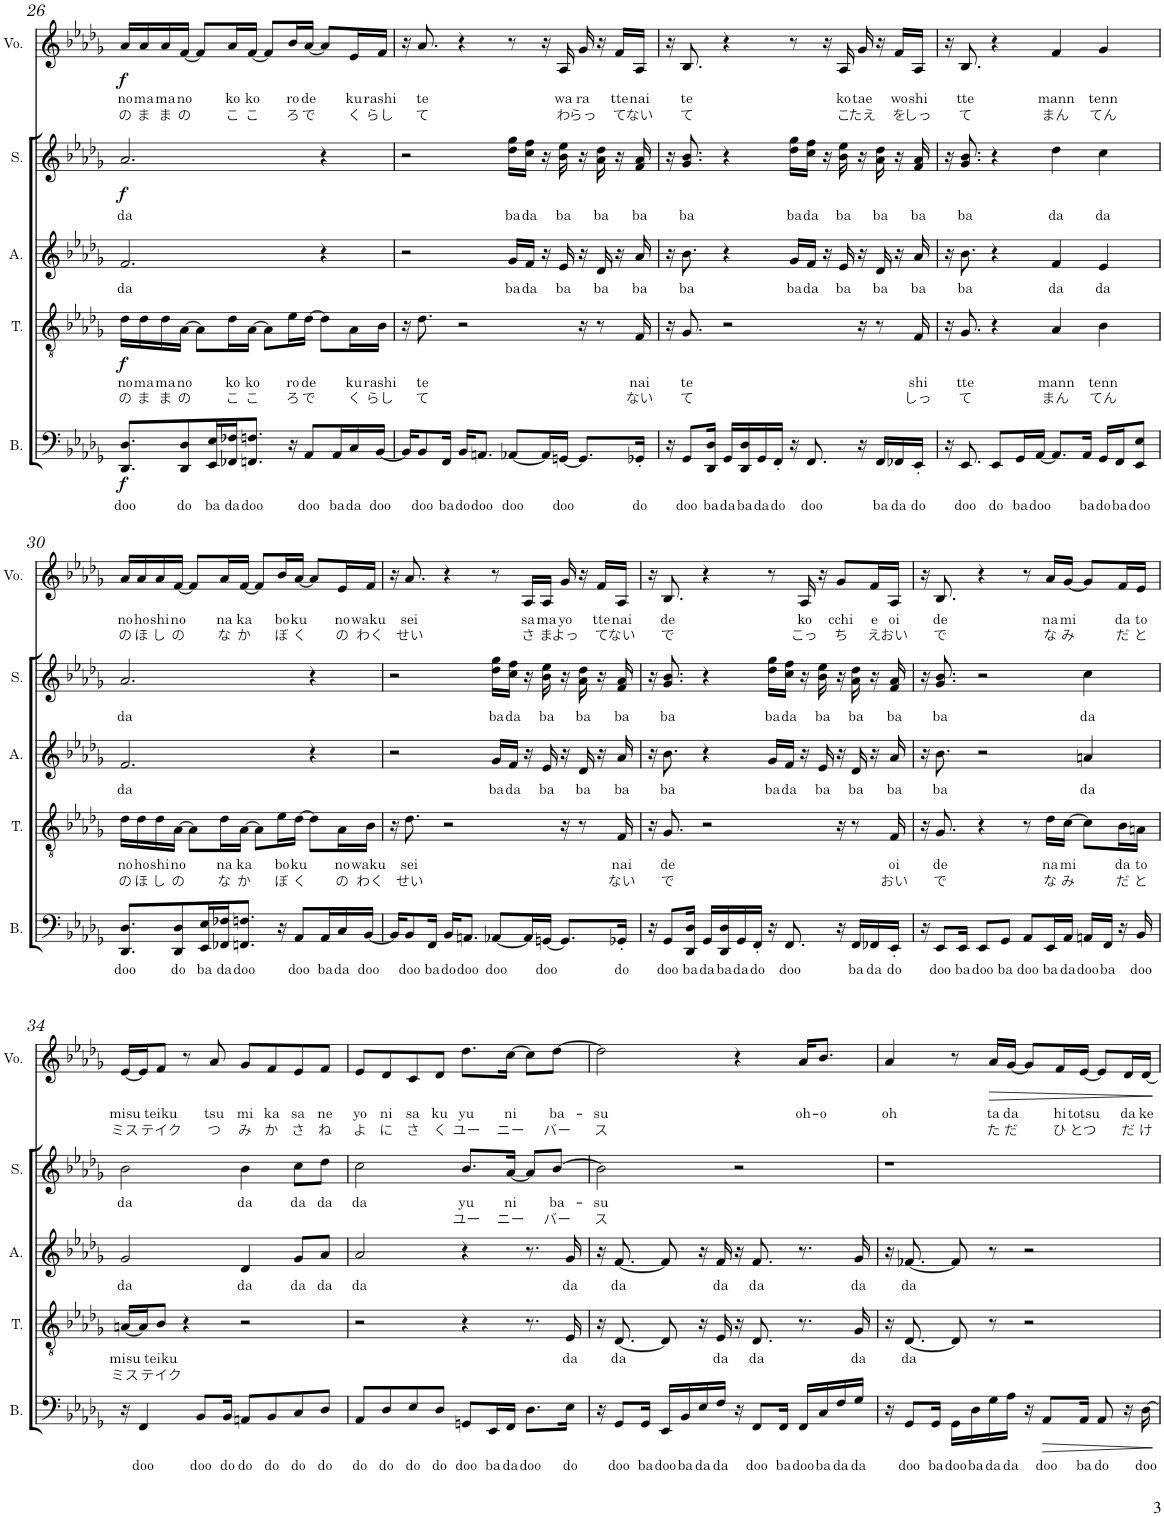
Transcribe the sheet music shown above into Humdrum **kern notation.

**kern	**text	**dynam	**kern	**text	**text	**dynam	**kern	**text	**kern	**text	**text	**dynam	**kern	**text	**text	**dynam
*part5	*part5	*part5	*part4	*part4	*part4	*part4	*part3	*part3	*part2	*part2	*part2	*part2	*part1	*part1	*part1	*part1
*staff5	*staff5	*staff5	*staff4	*staff4	*staff4	*staff4	*staff3	*staff3	*staff2	*staff2	*staff2	*staff2	*staff1	*staff1	*staff1	*staff1
*I"Bass	*	*	*I"Tenor	*	*	*	*I"Alto	*	*I"Soprano	*	*	*	*I"Voice	*	*	*
*I'B.	*	*	*I'T.	*	*	*	*I'A.	*	*I'S.	*	*	*	*I'Vo.	*	*	*
!!LO:PB:g=z
*clefF4	*	*	*clefGv2	*	*	*	*clefG2	*	*clefG2	*	*	*	*clefG2	*	*	*
*k[b-e-a-d-g-]	*	*	*k[b-e-a-d-g-]	*	*	*	*k[b-e-a-d-g-]	*	*k[b-e-a-d-g-]	*	*	*	*k[b-e-a-d-g-]	*	*	*
*M4/4	*	*	*M4/4	*	*	*	*M4/4	*	*M4/4	*	*	*	*M4/4	*	*	*
=26	=26	=26	=26	=26	=26	=26	=26	=26	=26	=26	=26	=26	=26	=26	=26	=26
!	!LO:LY:b	!LO:DY:b	!	!LO:LY:b	!LO:LY:b	!LO:DY:b	!	!LO:LY:b	!	!LO:LY:b	!	!LO:DY:b	!	!LO:LY:b	!LO:LY:b	!LO:DY:b
8.DD-/ 8.D-/L	doo	f	16d-\LL	no	の	f	2.f/	da	2.a-/	da	.	f	16a-/LL	no	の	f
!	!	!	!	!LO:LY:b	!LO:LY:b	!	!	!	!	!	!	!	!	!LO:LY:b	!LO:LY:b	!
.	.	.	16d-\	ma	ま	.	.	.	.	.	.	.	16a-/	ma	ま	.
!	!	!	!	!LO:LY:b	!LO:LY:b	!	!	!	!	!	!	!	!	!LO:LY:b	!LO:LY:b	!
.	.	.	16d-\	ma	ま	.	.	.	.	.	.	.	16a-/	ma	ま	.
!	!LO:LY:b	!	!	!LO:LY:b	!LO:LY:b	!	!	!	!	!	!	!	!	!LO:LY:b	!LO:LY:b	!
8DD-/ 8D-/	do	.	[16A-\JJ	no	の	.	.	.	.	.	.	.	[16f/JJ	no	の	.
.	.	.	8A-\L]	.	.	.	.	.	.	.	.	.	8f/L]	.	.	.
!	!LO:LY:b	!	!	!	!	!	!	!	!	!	!	!	!	!	!	!
16EE-/ 16E-/L	ba	.	.	.	.	.	.	.	.	.	.	.	.	.	.	.
!	!LO:LY:b	!	!	!LO:LY:b	!LO:LY:b	!	!	!	!	!	!	!	!	!LO:LY:b	!LO:LY:b	!
16FF-X/ 16F-X/J	da	.	16d-\L	ko	こ	.	.	.	.	.	.	.	16a-/L	ko	こ	.
!	!LO:LY:b	!	!	!LO:LY:b	!LO:LY:b	!	!	!	!	!	!	!	!	!LO:LY:b	!LO:LY:b	!
8.FFn/ 8.Fn/J	doo	.	[16A-\JJ	ko	こ	.	.	.	.	.	.	.	[16f/JJ	ko	こ	.
.	.	.	8A-\L]	.	.	.	.	.	.	.	.	.	8f/L]	.	.	.
!	!	!	!	!LO:LY:b	!LO:LY:b	!	!	!	!	!	!	!	!	!LO:LY:b	!LO:LY:b	!
16r	.	.	16e-\L	ro	ろ	.	.	.	.	.	.	.	16b-/L	ro	ろ	.
!	!LO:LY:b	!	!	!LO:LY:b	!LO:LY:b	!	!	!	!	!	!	!	!	!LO:LY:b	!LO:LY:b	!
8AA-/L	doo	.	[16d-\JJ	de	で	.	.	.	.	.	.	.	[16a-/JJ	de	で	.
.	.	.	8d-\L]	.	.	.	4r	.	4r	.	.	.	8a-/L]	.	.	.
!	!LO:LY:b	!	!	!	!	!	!	!	!	!	!	!	!	!	!	!
16AA-/L	ba	.	.	.	.	.	.	.	.	.	.	.	.	.	.	.
!	!LO:LY:b	!	!	!LO:LY:b	!LO:LY:b	!	!	!	!	!	!	!	!	!LO:LY:b	!LO:LY:b	!
16C/	da	.	16A-\L	ku	く	.	.	.	.	.	.	.	16e-/L	ku	く	.
!	!LO:LY:b	!	!	!LO:LY:b	!LO:LY:b	!	!	!	!	!	!	!	!	!LO:LY:b	!LO:LY:b	!
[16BB-/JJ	doo	.	16B-\JJ	rashi	らし	.	.	.	.	.	.	.	16f/JJ	rashi	らし	.
=27	=27	=27	=27	=27	=27	=27	=27	=27	=27	=27	=27	=27	=27	=27	=27	=27
16BB-/KL]	.	.	16r	.	.	.	2r	.	2r	.	.	.	16r	.	.	.
!	!LO:LY:b	!	!	!LO:LY:b	!LO:LY:b	!	!	!	!	!	!	!	!	!LO:LY:b	!LO:LY:b	!
8BB-/	doo	.	8.d-\	te	て	.	.	.	.	.	.	.	8.a-/	te	て	.
!	!LO:LY:b	!	!	!	!	!	!	!	!	!	!	!	!	!	!	!
16FF/Jk	ba	.	.	.	.	.	.	.	.	.	.	.	.	.	.	.
!	!LO:LY:b	!	!	!	!	!	!	!	!	!	!	!	!	!	!	!
16BB-/KL	do	.	2r	.	.	.	.	.	.	.	.	.	4r	.	.	.
!	!LO:LY:b	!	!	!	!	!	!	!	!	!	!	!	!	!	!	!
8.AAn/J	doo	.	.	.	.	.	.	.	.	.	.	.	.	.	.	.
!	!LO:LY:b	!	!	!	!	!	!	!LO:LY:b	!	!LO:LY:b	!	!	!	!	!	!
[8AA-X/L	doo	.	.	.	.	.	16g-/LL	ba	16dd-\ 16gg-\LL	ba	.	.	8r	.	.	.
!	!	!	!	!	!	!	!	!LO:LY:b	!	!LO:LY:b	!	!	!	!	!	!
.	.	.	.	.	.	.	16f/JJ	da	16cc\ 16ff\JJ	da	.	.	.	.	.	.
16AA-/L]	.	.	.	.	.	.	16r	.	16r	.	.	.	16r	.	.	.
!	!LO:LY:b	!	!	!	!	!	!	!LO:LY:b	!	!LO:LY:b	!	!	!	!LO:LY:b	!LO:LY:b	!
[16GGn/JJ	doo	.	.	.	.	.	16e-/	ba	16b-\ 16ee-\	ba	.	.	16A-/	wa	わ	.
!	!	!	!	!	!	!	!	!	!	!	!	!	!	!LO:LY:b	!LO:LY:b	!
8.GG/L]	.	.	16r	.	.	.	16r	.	16r	.	.	.	16g-/	ra	らっ	.
!	!	!	!	!	!	!	!	!LO:LY:b	!	!LO:LY:b	!	!	!	!	!	!
.	.	.	8r	.	.	.	16d-/	ba	16a-\ 16dd-\	ba	.	.	16r	.	.	.
!	!	!	!	!	!	!	!	!	!	!	!	!	!	!LO:LY:b	!LO:LY:b	!
.	.	.	.	.	.	.	16r	.	16r	.	.	.	16f/LL	tte	て	.
!	!LO:LY:b	!	!	!LO:LY:b	!LO:LY:b	!	!	!LO:LY:b	!	!LO:LY:b	!	!	!	!LO:LY:b	!LO:LY:b	!
16GG-X'/Jk	do	.	16F/	nai	ない	.	16a-/	ba	16f/ 16a-/	ba	.	.	16A-/JJ	nai	ない	.
=28	=28	=28	=28	=28	=28	=28	=28	=28	=28	=28	=28	=28	=28	=28	=28	=28
16r	.	.	16r	.	.	.	16r	.	16r	.	.	.	16r	.	.	.
!	!LO:LY:b	!	!	!LO:LY:b	!LO:LY:b	!	!	!LO:LY:b	!	!LO:LY:b	!	!	!	!LO:LY:b	!LO:LY:b	!
8GG-/L	doo	.	8.G-/	te	て	.	8.b-\	ba	8.g-/ 8.b-/	ba	.	.	8.B-/	te	て	.
!	!LO:LY:b	!	!	!	!	!	!	!	!	!	!	!	!	!	!	!
16DD-/ 16D-/Jk	ba	.	.	.	.	.	.	.	.	.	.	.	.	.	.	.
!	!LO:LY:b	!	!	!	!	!	!	!	!	!	!	!	!	!	!	!
16GG-/LL	da	.	2r	.	.	.	4r	.	4r	.	.	.	4r	.	.	.
!	!LO:LY:b	!	!	!	!	!	!	!	!	!	!	!	!	!	!	!
16DD-/ 16D-/	ba	.	.	.	.	.	.	.	.	.	.	.	.	.	.	.
!	!LO:LY:b	!	!	!	!	!	!	!	!	!	!	!	!	!	!	!
16GG-/	da	.	.	.	.	.	.	.	.	.	.	.	.	.	.	.
!	!LO:LY:b	!	!	!	!	!	!	!	!	!	!	!	!	!	!	!
16FF'/JJ	do	.	.	.	.	.	.	.	.	.	.	.	.	.	.	.
!	!	!	!	!	!	!	!	!LO:LY:b	!	!LO:LY:b	!	!	!	!	!	!
16r	.	.	.	.	.	.	16g-/LL	ba	16dd-\ 16gg-\LL	ba	.	.	8r	.	.	.
!	!LO:LY:b	!	!	!	!	!	!	!LO:LY:b	!	!LO:LY:b	!	!	!	!	!	!
8.FF/	doo	.	.	.	.	.	16f/JJ	da	16cc\ 16ff\JJ	da	.	.	.	.	.	.
.	.	.	.	.	.	.	16r	.	16r	.	.	.	16r	.	.	.
!	!	!	!	!	!	!	!	!LO:LY:b	!	!LO:LY:b	!	!	!	!LO:LY:b	!LO:LY:b	!
.	.	.	.	.	.	.	16e-/	ba	16b-\ 16ee-\	ba	.	.	16A-/	ko	こ	.
!	!	!	!	!	!	!	!	!	!	!	!	!	!	!LO:LY:b	!LO:LY:b	!
16r	.	.	16r	.	.	.	16r	.	16r	.	.	.	16g-/	tae	たえ	.
!	!LO:LY:b	!	!	!	!	!	!	!LO:LY:b	!	!LO:LY:b	!	!	!	!	!	!
16FF/LL	ba	.	8r	.	.	.	16d-/	ba	16a-\ 16dd-\	ba	.	.	16r	.	.	.
!	!LO:LY:b	!	!	!	!	!	!	!	!	!	!	!	!	!LO:LY:b	!LO:LY:b	!
16FF-X/	da	.	.	.	.	.	16r	.	16r	.	.	.	16f/LL	wo	を	.
!	!LO:LY:b	!	!	!LO:LY:b	!LO:LY:b	!	!	!LO:LY:b	!	!LO:LY:b	!	!	!	!LO:LY:b	!LO:LY:b	!
16EE-'/JJ	do	.	16F/	shi	しっ	.	16a-/	ba	16f/ 16a-/	ba	.	.	16A-/JJ	shi	しっ	.
=29	=29	=29	=29	=29	=29	=29	=29	=29	=29	=29	=29	=29	=29	=29	=29	=29
16r	.	.	16r	.	.	.	16r	.	16r	.	.	.	16r	.	.	.
!	!LO:LY:b	!	!	!LO:LY:b	!LO:LY:b	!	!	!LO:LY:b	!	!LO:LY:b	!	!	!	!LO:LY:b	!LO:LY:b	!
8.EE-/	doo	.	8.G-/	tte	て	.	8.b-\	ba	8.g-/ 8.b-/	ba	.	.	8.B-/	tte	て	.
!	!LO:LY:b	!	!	!	!	!	!	!	!	!	!	!	!	!	!	!
8EE-/L	do	.	4r	.	.	.	4r	.	4r	.	.	.	4r	.	.	.
!	!LO:LY:b	!	!	!	!	!	!	!	!	!	!	!	!	!	!	!
16GG-/L	ba	.	.	.	.	.	.	.	.	.	.	.	.	.	.	.
!	!LO:LY:b	!	!	!	!	!	!	!	!	!	!	!	!	!	!	!
[16AA-/JJ	doo	.	.	.	.	.	.	.	.	.	.	.	.	.	.	.
!	!	!	!	!LO:LY:b	!LO:LY:b	!	!	!LO:LY:b	!	!LO:LY:b	!	!	!	!LO:LY:b	!LO:LY:b	!
8.AA-/L]	.	.	4A-/	mann	まん	.	4f/	da	4dd-\	da	.	.	4f/	mann	まん	.
!	!LO:LY:b	!	!	!	!	!	!	!	!	!	!	!	!	!	!	!
16AA-/Jk	ba	.	.	.	.	.	.	.	.	.	.	.	.	.	.	.
!	!LO:LY:b	!	!	!LO:LY:b	!LO:LY:b	!	!	!LO:LY:b	!	!LO:LY:b	!	!	!	!LO:LY:b	!LO:LY:b	!
16GG-/LL	do	.	4B-\	tenn	てん	.	4e-/	da	4cc\	da	.	.	4g-/	tenn	てん	.
!	!LO:LY:b	!	!	!	!	!	!	!	!	!	!	!	!	!	!	!
16FF/J	ba	.	.	.	.	.	.	.	.	.	.	.	.	.	.	.
!	!LO:LY:b	!	!	!	!	!	!	!	!	!	!	!	!	!	!	!
8EE-/ 8E-/J	doo	.	.	.	.	.	.	.	.	.	.	.	.	.	.	.
!!LO:LB:g=z
=30	=30	=30	=30	=30	=30	=30	=30	=30	=30	=30	=30	=30	=30	=30	=30	=30
!	!LO:LY:b	!	!	!LO:LY:b	!LO:LY:b	!	!	!LO:LY:b	!	!LO:LY:b	!	!	!	!LO:LY:b	!LO:LY:b	!
8.DD-/ 8.D-/L	doo	.	16d-\LL	no	の	.	2.f/	da	2.a-/	da	.	.	16a-/LL	no	の	.
!	!	!	!	!LO:LY:b	!LO:LY:b	!	!	!	!	!	!	!	!	!LO:LY:b	!LO:LY:b	!
.	.	.	16d-\	ho	ほ	.	.	.	.	.	.	.	16a-/	ho	ほ	.
!	!	!	!	!LO:LY:b	!LO:LY:b	!	!	!	!	!	!	!	!	!LO:LY:b	!LO:LY:b	!
.	.	.	16d-\	shi	し	.	.	.	.	.	.	.	16a-/	shi	し	.
!	!LO:LY:b	!	!	!LO:LY:b	!LO:LY:b	!	!	!	!	!	!	!	!	!LO:LY:b	!LO:LY:b	!
8DD-/ 8D-/	do	.	[16A-\JJ	no	の	.	.	.	.	.	.	.	[16f/JJ	no	の	.
.	.	.	8A-\L]	.	.	.	.	.	.	.	.	.	8f/L]	.	.	.
!	!LO:LY:b	!	!	!	!	!	!	!	!	!	!	!	!	!	!	!
16EE-/ 16E-/L	ba	.	.	.	.	.	.	.	.	.	.	.	.	.	.	.
!	!LO:LY:b	!	!	!LO:LY:b	!LO:LY:b	!	!	!	!	!	!	!	!	!LO:LY:b	!LO:LY:b	!
16FF-X/ 16F-X/J	da	.	16d-\L	na	な	.	.	.	.	.	.	.	16a-/L	na	な	.
!	!LO:LY:b	!	!	!LO:LY:b	!LO:LY:b	!	!	!	!	!	!	!	!	!LO:LY:b	!LO:LY:b	!
8.FFn/ 8.Fn/J	doo	.	[16A-\JJ	ka	か	.	.	.	.	.	.	.	[16f/JJ	ka	か	.
.	.	.	8A-\L]	.	.	.	.	.	.	.	.	.	8f/L]	.	.	.
!	!	!	!	!LO:LY:b	!LO:LY:b	!	!	!	!	!	!	!	!	!LO:LY:b	!LO:LY:b	!
16r	.	.	16e-\L	bo	ぼ	.	.	.	.	.	.	.	16b-/L	bo	ぼ	.
!	!LO:LY:b	!	!	!LO:LY:b	!LO:LY:b	!	!	!	!	!	!	!	!	!LO:LY:b	!LO:LY:b	!
8AA-/L	doo	.	[16d-\JJ	ku	く	.	.	.	.	.	.	.	[16a-/JJ	ku	く	.
.	.	.	8d-\L]	.	.	.	4r	.	4r	.	.	.	8a-/L]	.	.	.
!	!LO:LY:b	!	!	!	!	!	!	!	!	!	!	!	!	!	!	!
16AA-/L	ba	.	.	.	.	.	.	.	.	.	.	.	.	.	.	.
!	!LO:LY:b	!	!	!LO:LY:b	!LO:LY:b	!	!	!	!	!	!	!	!	!LO:LY:b	!LO:LY:b	!
16C/	da	.	16A-\L	no	の	.	.	.	.	.	.	.	16e-/L	no	の	.
!	!LO:LY:b	!	!	!LO:LY:b	!LO:LY:b	!	!	!	!	!	!	!	!	!LO:LY:b	!LO:LY:b	!
[16BB-/JJ	doo	.	16B-\JJ	waku	わく	.	.	.	.	.	.	.	16f/JJ	waku	わく	.
=31	=31	=31	=31	=31	=31	=31	=31	=31	=31	=31	=31	=31	=31	=31	=31	=31
16BB-/KL]	.	.	16r	.	.	.	2r	.	2r	.	.	.	16r	.	.	.
!	!LO:LY:b	!	!	!LO:LY:b	!LO:LY:b	!	!	!	!	!	!	!	!	!LO:LY:b	!LO:LY:b	!
8BB-/	doo	.	8.d-\	sei	せい	.	.	.	.	.	.	.	8.a-/	sei	せい	.
!	!LO:LY:b	!	!	!	!	!	!	!	!	!	!	!	!	!	!	!
16FF/Jk	ba	.	.	.	.	.	.	.	.	.	.	.	.	.	.	.
!	!LO:LY:b	!	!	!	!	!	!	!	!	!	!	!	!	!	!	!
16BB-/KL	do	.	2r	.	.	.	.	.	.	.	.	.	4r	.	.	.
!	!LO:LY:b	!	!	!	!	!	!	!	!	!	!	!	!	!	!	!
8.AAn/J	doo	.	.	.	.	.	.	.	.	.	.	.	.	.	.	.
!	!LO:LY:b	!	!	!	!	!	!	!LO:LY:b	!	!LO:LY:b	!	!	!	!	!	!
[8AA-X/L	doo	.	.	.	.	.	16g-/LL	ba	16dd-\ 16gg-\LL	ba	.	.	8r	.	.	.
!	!	!	!	!	!	!	!	!LO:LY:b	!	!LO:LY:b	!	!	!	!	!	!
.	.	.	.	.	.	.	16f/JJ	da	16cc\ 16ff\JJ	da	.	.	.	.	.	.
!	!	!	!	!	!	!	!	!	!	!	!	!	!	!LO:LY:b	!LO:LY:b	!
16AA-/L]	.	.	.	.	.	.	16r	.	16r	.	.	.	16A-/LL	sa	さ	.
!	!LO:LY:b	!	!	!	!	!	!	!LO:LY:b	!	!LO:LY:b	!	!	!	!LO:LY:b	!LO:LY:b	!
[16GGn/JJ	doo	.	.	.	.	.	16e-/	ba	16b-\ 16ee-\	ba	.	.	16A-/JJ	ma	ま	.
!	!	!	!	!	!	!	!	!	!	!	!	!	!	!LO:LY:b	!LO:LY:b	!
8.GG/L]	.	.	16r	.	.	.	16r	.	16r	.	.	.	16g-/	yo	よっ	.
!	!	!	!	!	!	!	!	!LO:LY:b	!	!LO:LY:b	!	!	!	!	!	!
.	.	.	8r	.	.	.	16d-/	ba	16a-\ 16dd-\	ba	.	.	16r	.	.	.
!	!	!	!	!	!	!	!	!	!	!	!	!	!	!LO:LY:b	!LO:LY:b	!
.	.	.	.	.	.	.	16r	.	16r	.	.	.	16f/LL	tte	て	.
!	!LO:LY:b	!	!	!LO:LY:b	!LO:LY:b	!	!	!LO:LY:b	!	!LO:LY:b	!	!	!	!LO:LY:b	!LO:LY:b	!
16GG-X'/Jk	do	.	16F/	nai	ない	.	16a-/	ba	16f/ 16a-/	ba	.	.	16A-/JJ	nai	ない	.
=32	=32	=32	=32	=32	=32	=32	=32	=32	=32	=32	=32	=32	=32	=32	=32	=32
16r	.	.	16r	.	.	.	16r	.	16r	.	.	.	16r	.	.	.
!	!LO:LY:b	!	!	!LO:LY:b	!LO:LY:b	!	!	!LO:LY:b	!	!LO:LY:b	!	!	!	!LO:LY:b	!LO:LY:b	!
8GG-/L	doo	.	8.G-/	de	で	.	8.b-\	ba	8.g-/ 8.b-/	ba	.	.	8.B-/	de	で	.
!	!LO:LY:b	!	!	!	!	!	!	!	!	!	!	!	!	!	!	!
16DD-/ 16D-/Jk	ba	.	.	.	.	.	.	.	.	.	.	.	.	.	.	.
!	!LO:LY:b	!	!	!	!	!	!	!	!	!	!	!	!	!	!	!
16GG-/LL	da	.	2r	.	.	.	4r	.	4r	.	.	.	4r	.	.	.
!	!LO:LY:b	!	!	!	!	!	!	!	!	!	!	!	!	!	!	!
16DD-/ 16D-/	ba	.	.	.	.	.	.	.	.	.	.	.	.	.	.	.
!	!LO:LY:b	!	!	!	!	!	!	!	!	!	!	!	!	!	!	!
16GG-/	da	.	.	.	.	.	.	.	.	.	.	.	.	.	.	.
!	!LO:LY:b	!	!	!	!	!	!	!	!	!	!	!	!	!	!	!
16FF'/JJ	do	.	.	.	.	.	.	.	.	.	.	.	.	.	.	.
!	!	!	!	!	!	!	!	!LO:LY:b	!	!LO:LY:b	!	!	!	!	!	!
16r	.	.	.	.	.	.	16g-/LL	ba	16dd-\ 16gg-\LL	ba	.	.	8r	.	.	.
!	!LO:LY:b	!	!	!	!	!	!	!LO:LY:b	!	!LO:LY:b	!	!	!	!	!	!
8.FF/	doo	.	.	.	.	.	16f/JJ	da	16cc\ 16ff\JJ	da	.	.	.	.	.	.
!	!	!	!	!	!	!	!	!	!	!	!	!	!	!LO:LY:b	!LO:LY:b	!
.	.	.	.	.	.	.	16r	.	16r	.	.	.	16A-/	ko	こっ	.
!	!	!	!	!	!	!	!	!LO:LY:b	!	!LO:LY:b	!	!	!	!	!	!
.	.	.	.	.	.	.	16e-/	ba	16b-\ 16ee-\	ba	.	.	16r	.	.	.
!	!	!	!	!	!	!	!	!	!	!	!	!	!	!LO:LY:b	!LO:LY:b	!
16r	.	.	16r	.	.	.	16r	.	16r	.	.	.	8g-/L	cchi	ち	.
!	!LO:LY:b	!	!	!	!	!	!	!LO:LY:b	!	!LO:LY:b	!	!	!	!	!	!
16FF/LL	ba	.	8r	.	.	.	16d-/	ba	16a-\ 16dd-\	ba	.	.	.	.	.	.
!	!LO:LY:b	!	!	!	!	!	!	!	!	!	!	!	!	!LO:LY:b	!LO:LY:b	!
16FF-X/	da	.	.	.	.	.	16r	.	16r	.	.	.	16f/L	e	え	.
!	!LO:LY:b	!	!	!LO:LY:b	!LO:LY:b	!	!	!LO:LY:b	!	!LO:LY:b	!	!	!	!LO:LY:b	!LO:LY:b	!
16EE-'/JJ	do	.	16F/	oi	おい	.	16a-/	ba	16f/ 16a-/	ba	.	.	16A-/JJ	oi	おい	.
=33	=33	=33	=33	=33	=33	=33	=33	=33	=33	=33	=33	=33	=33	=33	=33	=33
16r	.	.	16r	.	.	.	16r	.	16r	.	.	.	16r	.	.	.
!	!LO:LY:b	!	!	!LO:LY:b	!LO:LY:b	!	!	!LO:LY:b	!	!LO:LY:b	!	!	!	!LO:LY:b	!LO:LY:b	!
8EE-/L	doo	.	8.G-/	de	で	.	8.b-\	ba	8.g-/ 8.b-/	ba	.	.	8.B-/	de	で	.
!	!LO:LY:b	!	!	!	!	!	!	!	!	!	!	!	!	!	!	!
16EE-/Jk	ba	.	.	.	.	.	.	.	.	.	.	.	.	.	.	.
!	!LO:LY:b	!	!	!	!	!	!	!	!	!	!	!	!	!	!	!
8EE-/L	doo	.	4r	.	.	.	2r	.	2r	.	.	.	4r	.	.	.
!	!LO:LY:b	!	!	!	!	!	!	!	!	!	!	!	!	!	!	!
8GG-/J	ba	.	.	.	.	.	.	.	.	.	.	.	.	.	.	.
!	!LO:LY:b	!	!	!	!	!	!	!	!	!	!	!	!	!	!	!
8AA-/L	doo	.	8r	.	.	.	.	.	.	.	.	.	8r	.	.	.
!	!LO:LY:b	!	!	!LO:LY:b	!LO:LY:b	!	!	!	!	!	!	!	!	!LO:LY:b	!LO:LY:b	!
16EE-/L	ba	.	16d-\LL	na	な	.	.	.	.	.	.	.	16a-/LL	na	な	.
!	!LO:LY:b	!	!	!LO:LY:b	!LO:LY:b	!	!	!	!	!	!	!	!	!LO:LY:b	!LO:LY:b	!
16AA-/JJ	da	.	[16c\JJ	mi	み	.	.	.	.	.	.	.	[16g-/JJ	mi	み	.
!	!LO:LY:b	!	!	!	!	!	!	!LO:LY:b	!	!LO:LY:b	!	!	!	!	!	!
16AAn/LL	doo	.	8c\L]	.	.	.	4an/	da	4cc\	da	.	.	8g-/L]	.	.	.
!	!LO:LY:b	!	!	!	!	!	!	!	!	!	!	!	!	!	!	!
16FF/JJ	ba	.	.	.	.	.	.	.	.	.	.	.	.	.	.	.
!	!	!	!	!LO:LY:b	!LO:LY:b	!	!	!	!	!	!	!	!	!LO:LY:b	!LO:LY:b	!
16r	.	.	16B-\L	da	だ	.	.	.	.	.	.	.	16f/L	da	だ	.
!	!LO:LY:b	!	!	!LO:LY:b	!LO:LY:b	!	!	!	!	!	!	!	!	!LO:LY:b	!LO:LY:b	!
16BB-/	doo	.	16An\JJ	to	と	.	.	.	.	.	.	.	16e-/JJ	to	と	.
!!LO:LB:g=z
=34	=34	=34	=34	=34	=34	=34	=34	=34	=34	=34	=34	=34	=34	=34	=34	=34
!	!	!	!	!LO:LY:b	!LO:LY:b	!	!	!LO:LY:b	!	!LO:LY:b	!	!	!	!LO:LY:b	!LO:LY:b	!
16r	.	.	[16An/LL	misu	ミス	.	2g-/	da	2b-\	da	.	.	[16e-/LL	misu	ミス	.
!	!LO:LY:b	!	!	!	!	!	!	!	!	!	!	!	!	!	!	!
4FF/	doo	.	16A/J]	.	.	.	.	.	.	.	.	.	16e-/J]	.	.	.
!	!	!	!	!LO:LY:b	!LO:LY:b	!	!	!	!	!	!	!	!	!LO:LY:b	!LO:LY:b	!
.	.	.	8B-/J	teiku	テイク	.	.	.	.	.	.	.	8f/J	teiku	テイク	.
.	.	.	4r	.	.	.	.	.	.	.	.	.	8r	.	.	.
!	!LO:LY:b	!	!	!	!	!	!	!	!	!	!	!	!	!	!	!
8BB-/L	doo	.	.	.	.	.	.	.	.	.	.	.	.	.	.	.
!	!	!	!	!	!	!	!	!	!	!	!	!	!	!LO:LY:b	!LO:LY:b	!
.	.	.	.	.	.	.	.	.	.	.	.	.	8a-/	tsu	つ	.
!	!LO:LY:b	!	!	!	!	!	!	!	!	!	!	!	!	!	!	!
16BB-/Jk	do	.	.	.	.	.	.	.	.	.	.	.	.	.	.	.
!	!LO:LY:b	!	!	!	!	!	!	!LO:LY:b	!	!LO:LY:b	!	!	!	!LO:LY:b	!LO:LY:b	!
8AAn/L	do	.	2r	.	.	.	4d-/	da	4b-\	da	.	.	8g-/L	mi	み	.
!	!LO:LY:b	!	!	!	!	!	!	!	!	!	!	!	!	!LO:LY:b	!LO:LY:b	!
8BB-/	do	.	.	.	.	.	.	.	.	.	.	.	8f/	ka	か	.
!	!LO:LY:b	!	!	!	!	!	!	!LO:LY:b	!	!LO:LY:b	!	!	!	!LO:LY:b	!LO:LY:b	!
8C/	do	.	.	.	.	.	8g-/L	da	8cc\L	da	.	.	8e-/	sa	さ	.
!	!LO:LY:b	!	!	!	!	!	!	!LO:LY:b	!	!LO:LY:b	!	!	!	!LO:LY:b	!LO:LY:b	!
8D-/J	do	.	.	.	.	.	8a-/J	da	8dd-\J	da	.	.	8f/J	ne	ね	.
=35	=35	=35	=35	=35	=35	=35	=35	=35	=35	=35	=35	=35	=35	=35	=35	=35
!	!LO:LY:b	!	!	!	!	!	!	!LO:LY:b	!	!LO:LY:b	!	!	!	!LO:LY:b	!LO:LY:b	!
8AA-/L	do	.	2r	.	.	.	2a-/	da	2cc\	da	.	.	8e-/L	yo	よ	.
!	!LO:LY:b	!	!	!	!	!	!	!	!	!	!	!	!	!LO:LY:b	!LO:LY:b	!
8D-/	do	.	.	.	.	.	.	.	.	.	.	.	8d-/	ni	に	.
!	!LO:LY:b	!	!	!	!	!	!	!	!	!	!	!	!	!LO:LY:b	!LO:LY:b	!
8E-/	do	.	.	.	.	.	.	.	.	.	.	.	8c/	sa	さ	.
!	!LO:LY:b	!	!	!	!	!	!	!	!	!	!	!	!	!LO:LY:b	!LO:LY:b	!
8D-/J	do	.	.	.	.	.	.	.	.	.	.	.	8d-/J	ku	く	.
!	!LO:LY:b	!	!	!	!	!	!	!	!	!LO:LY:b	!LO:LY:b	!	!	!LO:LY:b	!LO:LY:b	!
8GGn/L	doo	.	4r	.	.	.	4r	.	8.b-/L	yu	ユー	.	8.dd-\L	yu	ユー	.
!	!LO:LY:b	!	!	!	!	!	!	!	!	!	!	!	!	!	!	!
16EE-/L	ba	.	.	.	.	.	.	.	.	.	.	.	.	.	.	.
!	!LO:LY:b	!	!	!	!	!	!	!	!	!LO:LY:b	!LO:LY:b	!	!	!LO:LY:b	!LO:LY:b	!
16FF/JJ	da	.	.	.	.	.	.	.	[16a-/Jk	ni	ニー	.	[16cc\Jk	ni	ニー	.
!	!LO:LY:b	!	!	!	!	!	!	!	!	!	!	!	!	!	!	!
8.D-\L	doo	.	8.r	.	.	.	8.r	.	8a-/L]	.	.	.	8cc\L]	.	.	.
!	!	!	!	!	!	!	!	!	!	!LO:LY:b	!LO:LY:b	!	!	!LO:LY:b	!LO:LY:b	!
.	.	.	.	.	.	.	.	.	[8b-/J	ba-	バー	.	[8dd-\J	ba-	バー	.
!	!LO:LY:b	!	!	!LO:LY:b	!	!	!	!LO:LY:b	!	!	!	!	!	!	!	!
16E-\Jk	do	.	16E-/	da	.	.	16g-/	da	.	.	.	.	.	.	.	.
=36	=36	=36	=36	=36	=36	=36	=36	=36	=36	=36	=36	=36	=36	=36	=36	=36
!	!	!	!	!	!	!	!	!	!	!LO:LY:b	!LO:LY:b	!	!	!LO:LY:b	!LO:LY:b	!
16r	.	.	16r	.	.	.	16r	.	2b-\]	-su	ス	.	2dd-\]	-su	ス	.
!	!LO:LY:b	!	!	!LO:LY:b	!	!	!	!LO:LY:b	!	!	!	!	!	!	!	!
8GG-/L	doo	.	[8.D-/	da	.	.	[8.f/	da	.	.	.	.	.	.	.	.
!	!LO:LY:b	!	!	!	!	!	!	!	!	!	!	!	!	!	!	!
16GG-/Jk	ba	.	.	.	.	.	.	.	.	.	.	.	.	.	.	.
!	!LO:LY:b	!	!	!	!	!	!	!	!	!	!	!	!	!	!	!
16EE-/LL	doo	.	8D-/]	.	.	.	8f/]	.	.	.	.	.	.	.	.	.
!	!LO:LY:b	!	!	!	!	!	!	!	!	!	!	!	!	!	!	!
16BB-/	ba	.	.	.	.	.	.	.	.	.	.	.	.	.	.	.
!	!LO:LY:b	!	!	!	!	!	!	!	!	!	!	!	!	!	!	!
16E-/	da	.	16r	.	.	.	16r	.	.	.	.	.	.	.	.	.
!	!LO:LY:b	!	!	!LO:LY:b	!	!	!	!LO:LY:b	!	!	!	!	!	!	!	!
16F/JJ	da	.	16E-/	da	.	.	16f/	da	.	.	.	.	.	.	.	.
16r	.	.	16r	.	.	.	16r	.	2r	.	.	.	4r	.	.	.
!	!LO:LY:b	!	!	!LO:LY:b	!	!	!	!LO:LY:b	!	!	!	!	!	!	!	!
8FF/L	doo	.	8.D-/	da	.	.	8.f/	da	.	.	.	.	.	.	.	.
!	!LO:LY:b	!	!	!	!	!	!	!	!	!	!	!	!	!	!	!
16FF/Jk	ba	.	.	.	.	.	.	.	.	.	.	.	.	.	.	.
!	!LO:LY:b	!	!	!	!	!	!	!	!	!	!	!	!	!LO:LY:b	!	!
16FF/LL	doo	.	8.r	.	.	.	8.r	.	.	.	.	.	16a-/KL	oh-	.	.
!	!LO:LY:b	!	!	!	!	!	!	!	!	!	!	!	!	!LO:LY:b	!	!
16C/	ba	.	.	.	.	.	.	.	.	.	.	.	8.b-/J	-o	.	.
!	!LO:LY:b	!	!	!	!	!	!	!	!	!	!	!	!	!	!	!
16F/	da	.	.	.	.	.	.	.	.	.	.	.	.	.	.	.
!	!LO:LY:b	!	!	!LO:LY:b	!	!	!	!LO:LY:b	!	!	!	!	!	!	!	!
16G-/JJ	da	.	16G-/	da	.	.	16g-/	da	.	.	.	.	.	.	.	.
=37	=37	=37	=37	=37	=37	=37	=37	=37	=37	=37	=37	=37	=37	=37	=37	=37
!	!	!	!	!	!	!	!	!	!	!	!	!	!	!LO:LY:b	!	!
16r	.	.	16r	.	.	.	16r	.	1r	.	.	.	4a-/	oh	.	.
!	!LO:LY:b	!	!	!LO:LY:b	!	!	!	!LO:LY:b	!	!	!	!	!	!	!	!
8GG-/L	doo	.	[8.D-/	da	.	.	[8.f-X/	da	.	.	.	.	.	.	.	.
!	!LO:LY:b	!	!	!	!	!	!	!	!	!	!	!	!	!	!	!
16GG-/Jk	ba	.	.	.	.	.	.	.	.	.	.	.	.	.	.	.
!	!LO:LY:b	!	!	!	!	!	!	!	!	!	!	!	!	!	!	!
16GG-\LL	doo	.	8D-/]	.	.	.	8f-/]	.	.	.	.	.	8r	.	.	.
!	!LO:LY:b	!	!	!	!	!	!	!	!	!	!	!	!	!	!	!
16D-\	ba	.	.	.	.	.	.	.	.	.	.	.	.	.	.	.
!	!LO:LY:b	!	!	!	!	!	!	!	!	!	!	!	!	!LO:LY:b	!LO:LY:b	!LO:HP:b
16G-\	da	.	8r	.	.	.	8r	.	.	.	.	.	16a-/LL	ta	た	>
!	!LO:LY:b	!	!	!	!	!	!	!	!	!	!	!	!	!LO:LY:b	!LO:LY:b	!
16A-\JJ	da	.	.	.	.	.	.	.	.	.	.	.	[16g-/JJ	da	だ	.
16r	.	.	2r	.	.	.	2r	.	.	.	.	.	8g-/L]	.	.	.
!	!LO:LY:b	!LO:HP:b	!	!	!	!	!	!	!	!	!	!	!	!	!	!
8AA-/L	doo	>	.	.	.	.	.	.	.	.	.	.	.	.	.	.
!	!	!	!	!	!	!	!	!	!	!	!	!	!	!LO:LY:b	!LO:LY:b	!
.	.	.	.	.	.	.	.	.	.	.	.	.	16f/L	hi	ひ	.
!	!LO:LY:b	!	!	!	!	!	!	!	!	!	!	!	!	!LO:LY:b	!LO:LY:b	!
16AA-/Jk	ba	.	.	.	.	.	.	.	.	.	.	.	[16e-/JJ	totsu	とつ	.
!	!LO:LY:b	!	!	!	!	!	!	!	!	!	!	!	!	!	!	!
8AA-/	do	.	.	.	.	.	.	.	.	.	.	.	8e-/L]	.	.	.
!	!	!	!	!	!	!	!	!	!	!	!	!	!	!LO:LY:b	!LO:LY:b	!
16r	.	.	.	.	.	.	.	.	.	.	.	.	16d-/L	da	だ	.
!	!LO:LY:b	!	!	!	!	!	!	!	!	!	!	!	!	!LO:LY:b	!LO:LY:b	!
[16D-\	doo	.	.	.	.	.	.	.	.	.	.	.	[16d-/JJ	ke	け	.
.	.	]	.	.	.	.	.	.	.	.	.	.	.	.	.	]
=	=	=	=	=	=	=	=	=	=	=	=	=	=	=	=	=
*-	*-	*-	*-	*-	*-	*-	*-	*-	*-	*-	*-	*-	*-	*-	*-	*-
